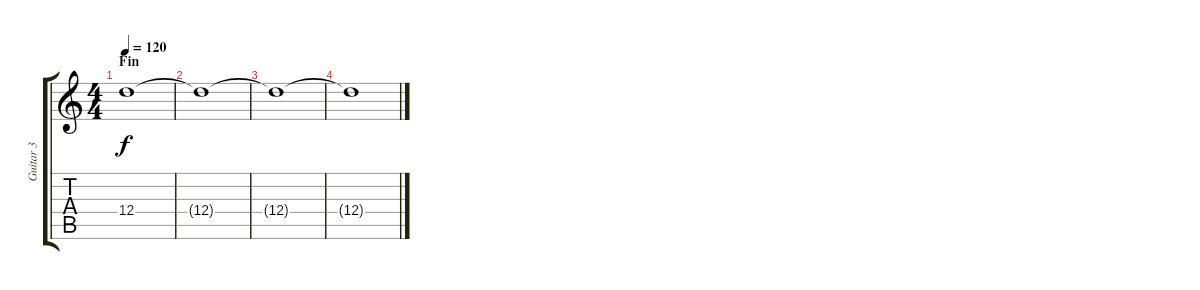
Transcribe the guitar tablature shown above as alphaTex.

\track ("Guitar 3" "Guitar 3") {instrument overdrivenguitar}
\staff {score tabs}
\tuning (E4 B3 G3 D3 A2 D2) {hide}
\ts (4 4)
\section ("" "Fin")
\tempo 120
\clef g2
\ks c
12.4.1{dy f} |
12.4{t}.1 |
12.4{t}.1 |
12.4{t}.1
